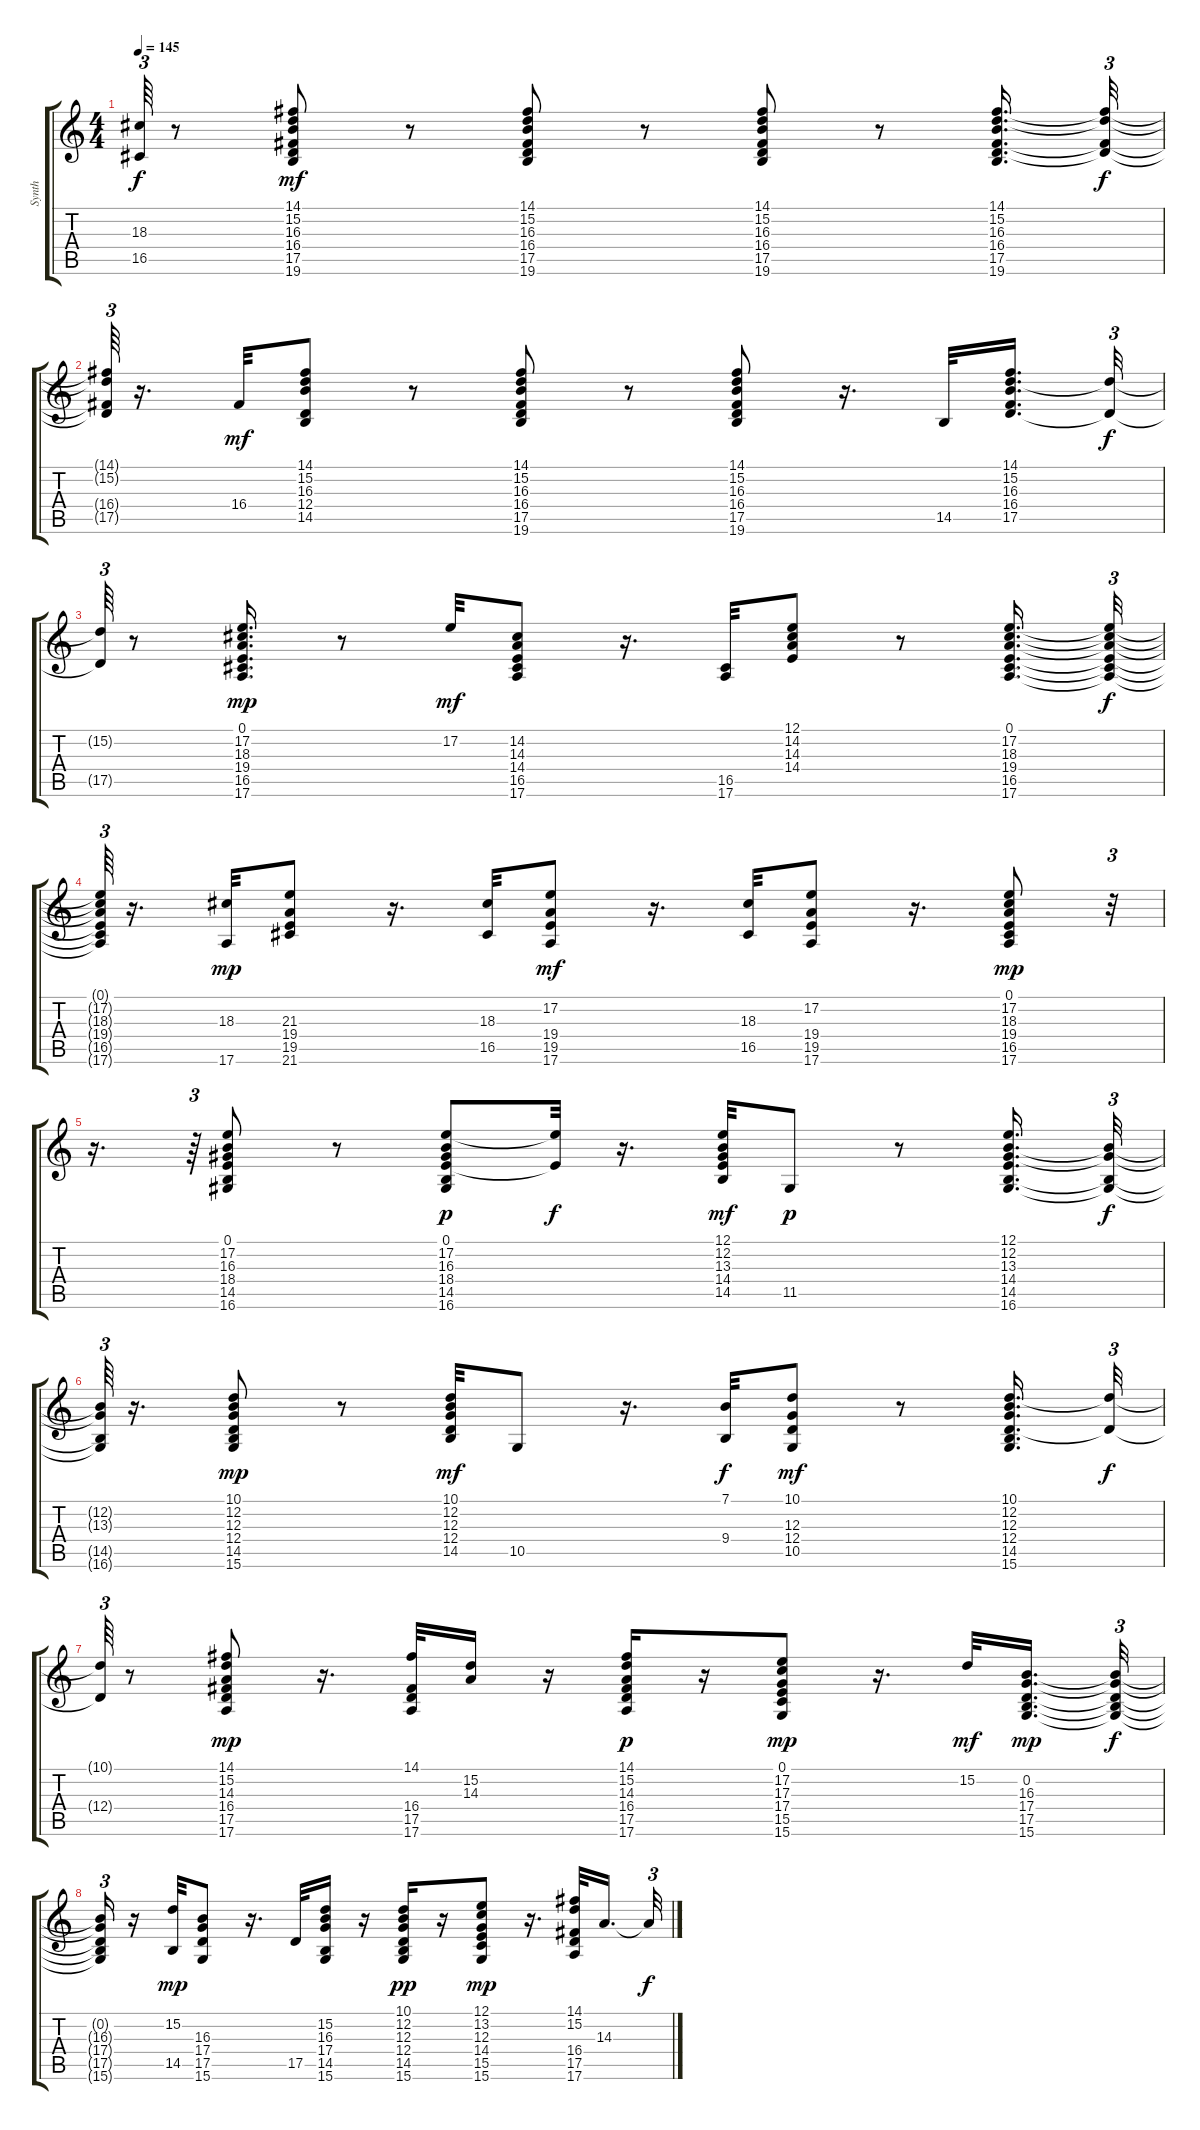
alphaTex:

\track ("Synth" "Synth") {instrument lead2sawtooth}
\staff {score tabs}
\tuning (E4 B3 G3 D3 A2 E2) {hide}
\ts (4 4)
\tempo 145
\clef g2
\ks c
(18.3{t} 16.5{t}).64{tu (3 2) dy f} r.8 (14.1 15.2 16.3 16.4 17.5 19.6).8{dy mf} r.8 (14.1 15.2 16.3 16.4 17.5 19.6).8 r.8 (14.1 15.2 16.3 16.4 17.5 19.6).8 r.8 (14.1 15.2 16.3 16.4 17.5 19.6).16{d} (14.1{t} 15.2{t} 16.4{t} 17.5{t}).32{tu (3 2) dy f} |
(14.1{t} 15.2{t} 16.4{t} 17.5{t}).64{tu (3 2)} r.16{d} 16.4.32{dy mf} (14.1 15.2 16.3 12.4 14.5).8 r.8 (14.1 15.2 16.3 16.4 17.5 19.6).8 r.8 (14.1 15.2 16.3 16.4 17.5 19.6).8 r.16{d} 14.5.32 (14.1 15.2 16.3 16.4 17.5).16{d beam splitsecondary} (15.2{t} 17.5{t}).32{tu (3 2) dy f} |
(15.2{t} 17.5{t}).64{tu (3 2)} r.8 (0.1 17.2 18.3 19.4 16.5 17.6).16{d dy mp} r.8 17.2.32{dy mf} (14.2 14.3 14.4 16.5 17.6).8 r.16{d} (16.5 17.6).32 (12.1 14.2 14.3 14.4).8 r.8 (0.1 17.2 18.3 19.4 16.5 17.6).16{d} (0.1{t} 17.2{t} 18.3{t} 19.4{t} 16.5{t} 17.6{t}).32{tu (3 2) dy f} |
(0.1{t} 17.2{t} 18.3{t} 19.4{t} 16.5{t} 17.6{t}).64{tu (3 2)} r.16{d} (18.3 17.6).32{dy mp} (21.3 19.4 19.5 21.6).8 r.16{d} (18.3 16.5).32 (17.2 19.4 19.5 17.6).8{dy mf} r.16{d} (18.3 16.5).32 (17.2 19.4 19.5 17.6).8 r.16{d} (0.1 17.2 18.3 19.4 16.5 17.6).8{dy mp} r.32{tu (3 2)} |
r.16{d} r.64{tu (3 2)} (0.1 17.2 16.3 18.4 14.5 16.6).8 r.8 (0.1 17.2 16.3 18.4 14.5 16.6).8{dy p} (0.1{t} 17.2{t}).32{dy f} r.16{d} (12.1 12.2 13.3 14.4 14.5).32{dy mf} 11.5.8{dy p} r.8 (12.1 12.2 13.3 14.4 14.5 16.6).16{d} (12.2{t} 13.3{t} 14.5{t} 16.6{t}).32{tu (3 2) dy f} |
(12.2{t} 13.3{t} 14.5{t} 16.6{t}).64{tu (3 2)} r.16{d} (10.1 12.2 12.3 12.4 14.5 15.6).8{dy mp} r.8 (10.1 12.2 12.3 12.4 14.5).32{dy mf} 10.5.8 r.16{d} (7.1 9.4).32{dy f} (10.1 12.3 12.4 10.5).8{dy mf} r.8 (10.1 12.2 12.3 12.4 14.5 15.6).16{d} (10.1{t} 12.4{t}).32{tu (3 2) dy f} |
(10.1{t} 12.4{t}).64{tu (3 2)} r.8 (14.1 15.2 14.3 16.4 17.5 17.6).8{dy mp} r.16{d} (14.1 16.4 17.5 17.6).32 (15.2 14.3).16 r.16 (14.1 15.2 14.3 16.4 17.5 17.6).16{dy p} r.16 (0.1 17.2 17.3 17.4 15.5 15.6).8{dy mp} r.16{d} 15.2.32{dy mf} (0.2 16.3 17.4 17.5 15.6).16{d dy mp beam splitsecondary} (0.2{t} 16.3{t} 17.4{t} 17.5{t} 15.6{t}).32{tu (3 2) dy f} |
(0.2{t} 16.3{t} 17.4{t} 17.5{t} 15.6{t}).16{tu (3 2)} r.16 (15.2 14.5).32{dy mp} (16.3 17.4 17.5 15.6).8 r.16{d} 17.5.32 (15.2 16.3 17.4 14.5 15.6).16 r.16 (10.1 12.2 12.3 12.4 14.5 15.6).16{dy pp} r.16 (12.1 13.2 12.3 14.4 15.5 15.6).8{dy mp} r.16{d} (14.1 15.2 16.4 17.5 17.6).32 14.3.16{d beam splitsecondary} 14.3{t}.32{tu (3 2) dy f}
